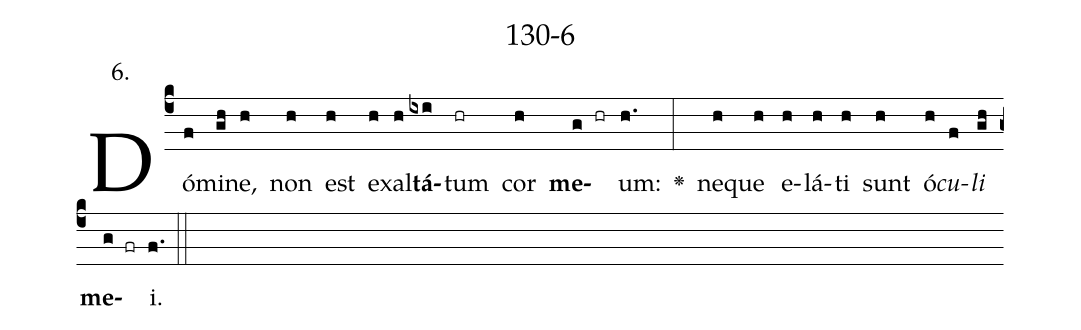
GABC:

name: 130-6;
annotation: 6.;
%%
(c4)Dó(f)mi(gh)ne,(h) non(h) est(h) ex(h)al(h)<b>tá</b>(ixi)tum(hr) cor(h) <b>me</b>(g hr)um:(h.) <v>\greheightstar</v>(:) ne(h)que(h) e(h)lá(h)ti(h) sunt(h) ó(h)<i>cu</i>(f)<i>li</i>(gh) <b>me</b>(g fr)i.(f.) (::)


%E(h) u(h) o(f) u(gh) a(g) e.(f.) (::)
